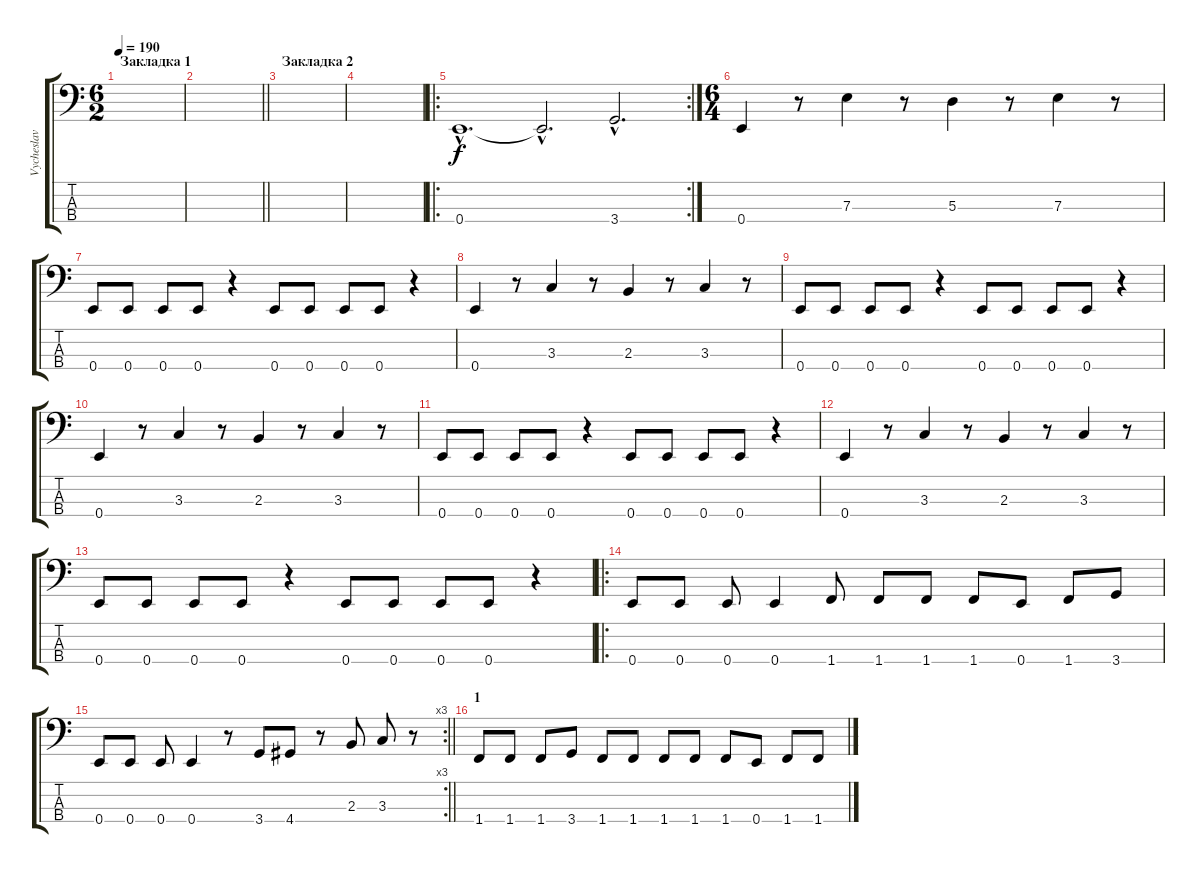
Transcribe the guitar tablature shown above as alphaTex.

\track ("Vycheslav Semikin bass" "Vycheslav ") {instrument slapbass1}
\staff {score tabs}
\tuning (G2 D2 A1 E1) {hide}
\ts (6 2)
\section ("" "Закладка 1")
\tempo 190
\clef f4
\ks c
|
\barLineRight lightlight
|
\section ("" "Закладка 2")
|
|
\ro
\rc 2
0.4{hac}.1{d} 0.4{hac t}.2{d} 3.4{hac}.2{d} |
\ts (6 4)
0.4.4 r.8 7.3.4 r.8 5.3.4 r.8 7.3.4 r.8 |
0.4.8 0.4.8 0.4.8 0.4.8 r.4 0.4.8 0.4.8 0.4.8 0.4.8 r.4 |
0.4.4 r.8 3.3.4 r.8 2.3.4 r.8 3.3.4 r.8 |
0.4.8 0.4.8 0.4.8 0.4.8 r.4 0.4.8 0.4.8 0.4.8 0.4.8 r.4 |
0.4.4 r.8 3.3.4 r.8 2.3.4 r.8 3.3.4 r.8 |
0.4.8 0.4.8 0.4.8 0.4.8 r.4 0.4.8 0.4.8 0.4.8 0.4.8 r.4 |
0.4.4 r.8 3.3.4 r.8 2.3.4 r.8 3.3.4 r.8 |
0.4.8 0.4.8 0.4.8 0.4.8 r.4 0.4.8 0.4.8 0.4.8 0.4.8 r.4 |
\ro
0.4.8 0.4.8 0.4.8 0.4.4 1.4.8 1.4.8 1.4.8 1.4.8 0.4.8 1.4.8 3.4.8 |
\rc 3
\barLineRight lightlight
0.4.8 0.4.8 0.4.8 0.4.4 r.8 3.4.8 4.4.8 r.8 2.3.8 3.3.8 r.8 |
\section ("" "1")
1.4.8 1.4.8 1.4.8 3.4.8 1.4.8 1.4.8 1.4.8 1.4.8 1.4.8 0.4.8 1.4.8 1.4.8
